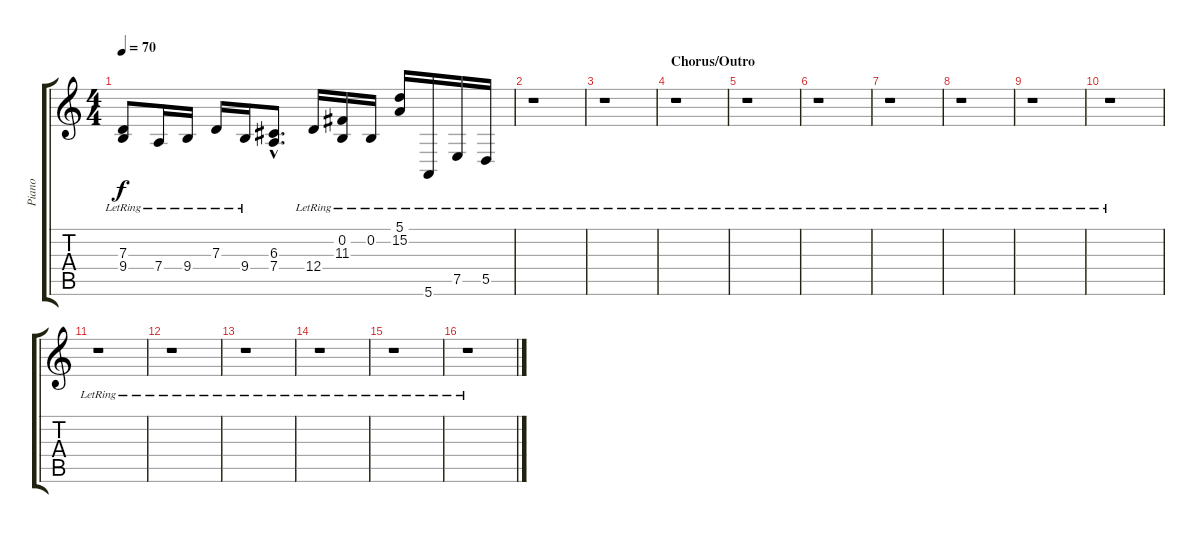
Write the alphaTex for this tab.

\track ("Piano" "Piano") {instrument acousticgrandpiano}
\staff {score tabs}
\tuning (E4 B3 G3 D3 A2 E2) {hide}
\ts (4 4)
\tempo 70
\clef g2
\ks c
(7.3{lr} 9.4{lr}).8{dy f} 7.4{lr}.16 9.4{lr}.16 7.3{lr}.16 9.4{lr}.16 (6.3{hac} 7.4{hac}).8{d} 12.4{lr}.16 (0.2{lr} 11.3{lr}).16 0.2{lr}.16 (5.1 15.2{lr}).16 5.6{lr}.16 7.5{lr}.16 5.5{lr}.16 |
r.1 |
r.1 |
\section ("" "Chorus/Outro")
r.1 |
r.1 |
r.1 |
r.1 |
r.1 |
r.1 |
r.1 |
r.1 |
r.1 |
r.1 |
r.1 |
r.1 |
r.1
